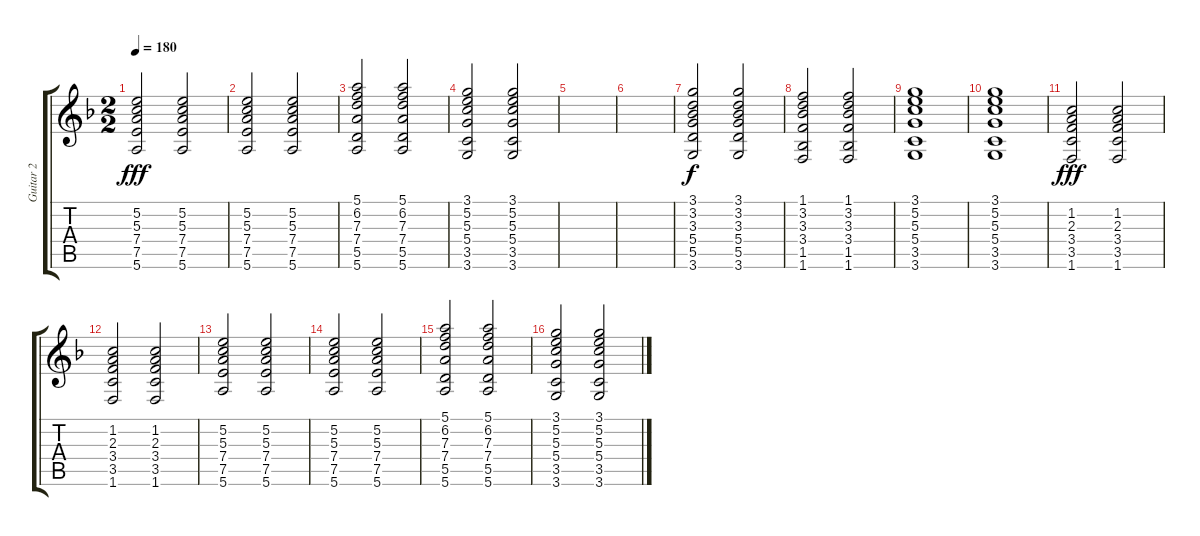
\track ("Guitar 2" "Guitar 2") {instrument distortionguitar}
\staff {score tabs}
\tuning (E4 B3 G3 D3 A2 E2) {hide}
\ts (2 2)
\tempo 180
\clef g2
\ks dminor
(5.2 5.3 7.4 7.5 5.6).2{dy fff} (5.2 5.3 7.4 7.5 5.6).2 |
(5.2 5.3 7.4 7.5 5.6).2 (5.2 5.3 7.4 7.5 5.6).2 |
(5.1 6.2 7.3 7.4 5.5 5.6).2 (5.1 6.2 7.3 7.4 5.5 5.6).2 |
(3.1 5.2 5.3 5.4 3.5 3.6).2 (3.1 5.2 5.3 5.4 3.5 3.6).2 |
|
|
(3.1 3.2 3.3 5.4 5.5 3.6).2{dy f} (3.1 3.2 3.3 5.4 5.5 3.6).2 |
(1.1 3.2 3.3 3.4 1.5 1.6).2 (1.1 3.2 3.3 3.4 1.5 1.6).2 |
(3.1 5.2 5.3 5.4 3.5 3.6).1 |
(3.1 5.2 5.3 5.4 3.5 3.6).1 |
(1.2 2.3 3.4 3.5 1.6).2{dy fff volume 11 instrument distortionguitar} (1.2 2.3 3.4 3.5 1.6).2 |
(1.2 2.3 3.4 3.5 1.6).2 (1.2 2.3 3.4 3.5 1.6).2 |
(5.2 5.3 7.4 7.5 5.6).2 (5.2 5.3 7.4 7.5 5.6).2 |
(5.2 5.3 7.4 7.5 5.6).2 (5.2 5.3 7.4 7.5 5.6).2 |
(5.1 6.2 7.3 7.4 5.5 5.6).2 (5.1 6.2 7.3 7.4 5.5 5.6).2 |
(3.1 5.2 5.3 5.4 3.5 3.6).2 (3.1 5.2 5.3 5.4 3.5 3.6).2
